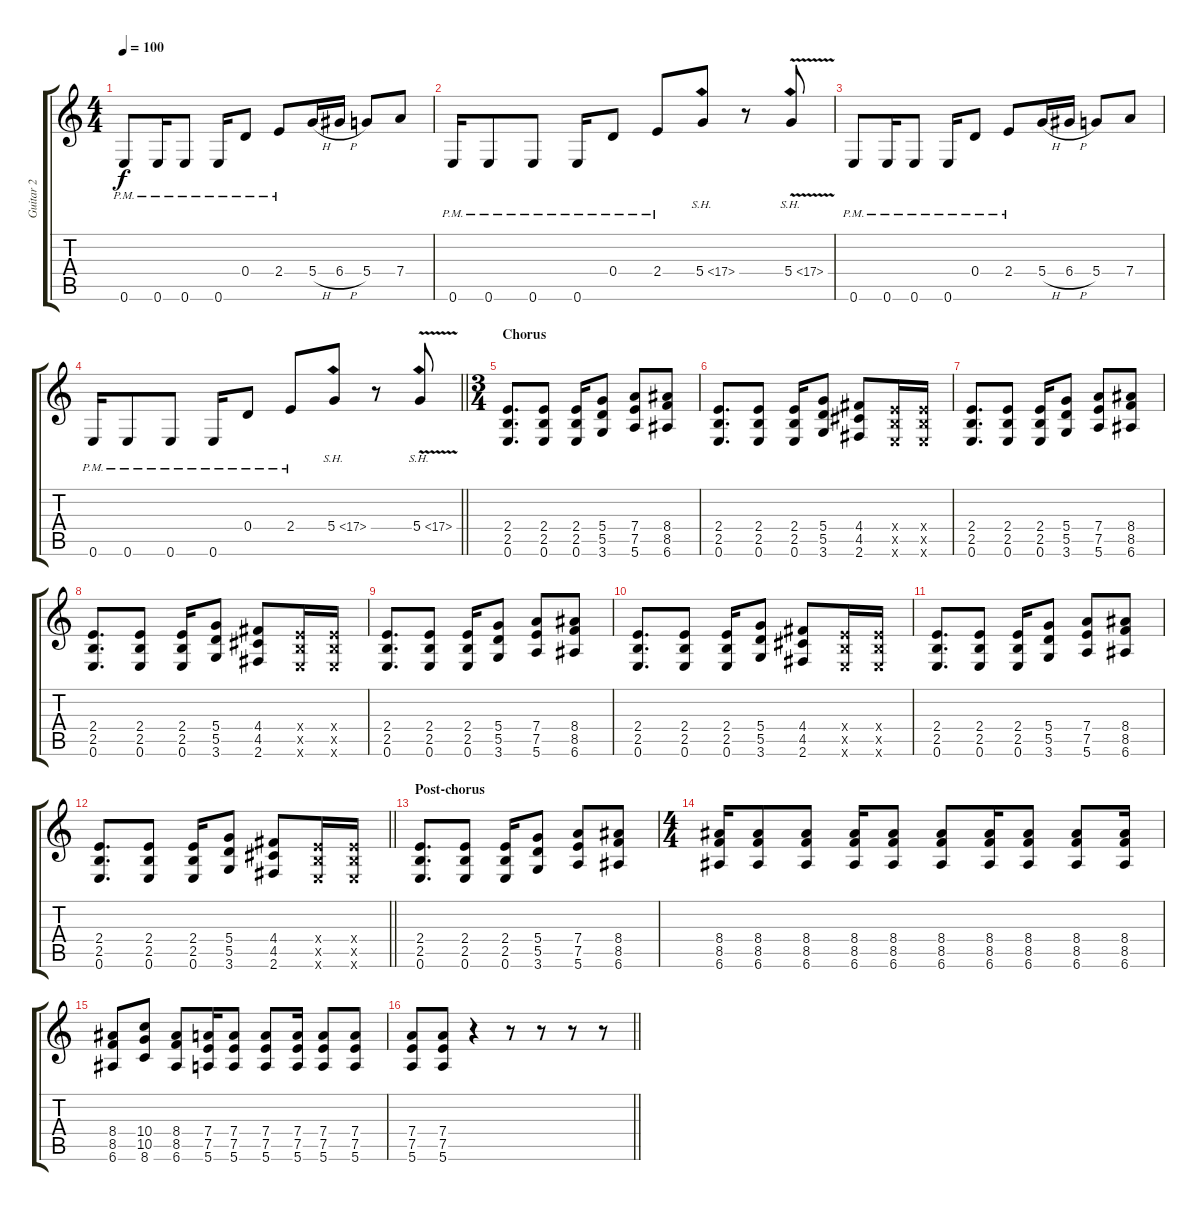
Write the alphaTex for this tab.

\track ("Guitar 2" "Guitar 2") {instrument overdrivenguitar}
\staff {score tabs}
\tuning (E4 B3 G3 D3 A2 E2) {hide}
\ts (4 4)
\tempo 100
\clef g2
\ks c
0.6{pm}.8{dy f} 0.6{pm}.16 0.6{pm}.8 0.6{pm}.16 0.4{pm}.8 2.4{pm}.8 5.4{h}.16 6.4{h}.16 5.4.8 7.4.8 |
0.6{pm}.16 0.6{pm}.8 0.6{pm}.8 0.6{pm}.16 0.4{pm}.8 2.4{pm}.8 5.4{sh 12}.8 r.8 5.4{sh 12 v}.8 |
0.6{pm}.8 0.6{pm}.16 0.6{pm}.8 0.6{pm}.16 0.4{pm}.8 2.4{pm}.8 5.4{h}.16 6.4{h}.16 5.4.8 7.4.8 |
\barLineRight lightlight
0.6{pm}.16 0.6{pm}.8 0.6{pm}.8 0.6{pm}.16 0.4{pm}.8 2.4{pm}.8 5.4{sh 12}.8 r.8 5.4{sh 12 v}.8 |
\ts (3 4)
\section ("" "Chorus")
(2.4 2.5 0.6).8{d} (2.4 2.5 0.6).8 (2.4 2.5 0.6).16 (5.4 5.5 3.6).8 (7.4 7.5 5.6).8 (8.4 8.5 6.6).8 |
(2.4 2.5 0.6).8{d} (2.4 2.5 0.6).8 (2.4 2.5 0.6).16 (5.4 5.5 3.6).8 (4.4 4.5 2.6).8 (2.4{x} 2.5{x} 0.6{x}).16 (2.4{x} 2.5{x} 0.6{x}).16 |
(2.4 2.5 0.6).8{d} (2.4 2.5 0.6).8 (2.4 2.5 0.6).16 (5.4 5.5 3.6).8 (7.4 7.5 5.6).8 (8.4 8.5 6.6).8 |
(2.4 2.5 0.6).8{d} (2.4 2.5 0.6).8 (2.4 2.5 0.6).16 (5.4 5.5 3.6).8 (4.4 4.5 2.6).8 (2.4{x} 2.5{x} 0.6{x}).16 (2.4{x} 2.5{x} 0.6{x}).16 |
(2.4 2.5 0.6).8{d} (2.4 2.5 0.6).8 (2.4 2.5 0.6).16 (5.4 5.5 3.6).8 (7.4 7.5 5.6).8 (8.4 8.5 6.6).8 |
(2.4 2.5 0.6).8{d} (2.4 2.5 0.6).8 (2.4 2.5 0.6).16 (5.4 5.5 3.6).8 (4.4 4.5 2.6).8 (2.4{x} 2.5{x} 0.6{x}).16 (2.4{x} 2.5{x} 0.6{x}).16 |
(2.4 2.5 0.6).8{d} (2.4 2.5 0.6).8 (2.4 2.5 0.6).16 (5.4 5.5 3.6).8 (7.4 7.5 5.6).8 (8.4 8.5 6.6).8 |
\barLineRight lightlight
(2.4 2.5 0.6).8{d} (2.4 2.5 0.6).8 (2.4 2.5 0.6).16 (5.4 5.5 3.6).8 (4.4 4.5 2.6).8 (2.4{x} 2.5{x} 0.6{x}).16 (2.4{x} 2.5{x} 0.6{x}).16 |
\section ("" "Post-chorus")
(2.4 2.5 0.6).8{d} (2.4 2.5 0.6).8 (2.4 2.5 0.6).16 (5.4 5.5 3.6).8 (7.4 7.5 5.6).8 (8.4 8.5 6.6).8 |
\ts (4 4)
(8.4 8.5 6.6).16 (8.4 8.5 6.6).8 (8.4 8.5 6.6).8 (8.4 8.5 6.6).16 (8.4 8.5 6.6).8 (8.4 8.5 6.6).8 (8.4 8.5 6.6).16 (8.4 8.5 6.6).8 (8.4 8.5 6.6).8 (8.4 8.5 6.6).16 |
(8.4 8.5 6.6).8 (10.4 10.5 8.6).8 (8.4 8.5 6.6).8 (7.4 7.5 5.6).16 (7.4 7.5 5.6).8 (7.4 7.5 5.6).8 (7.4 7.5 5.6).16 (7.4 7.5 5.6).8 (7.4 7.5 5.6).8 |
\barLineRight lightlight
(7.4 7.5 5.6).8 (7.4 7.5 5.6).8 r.4 r.8 r.8 r.8 r.8
